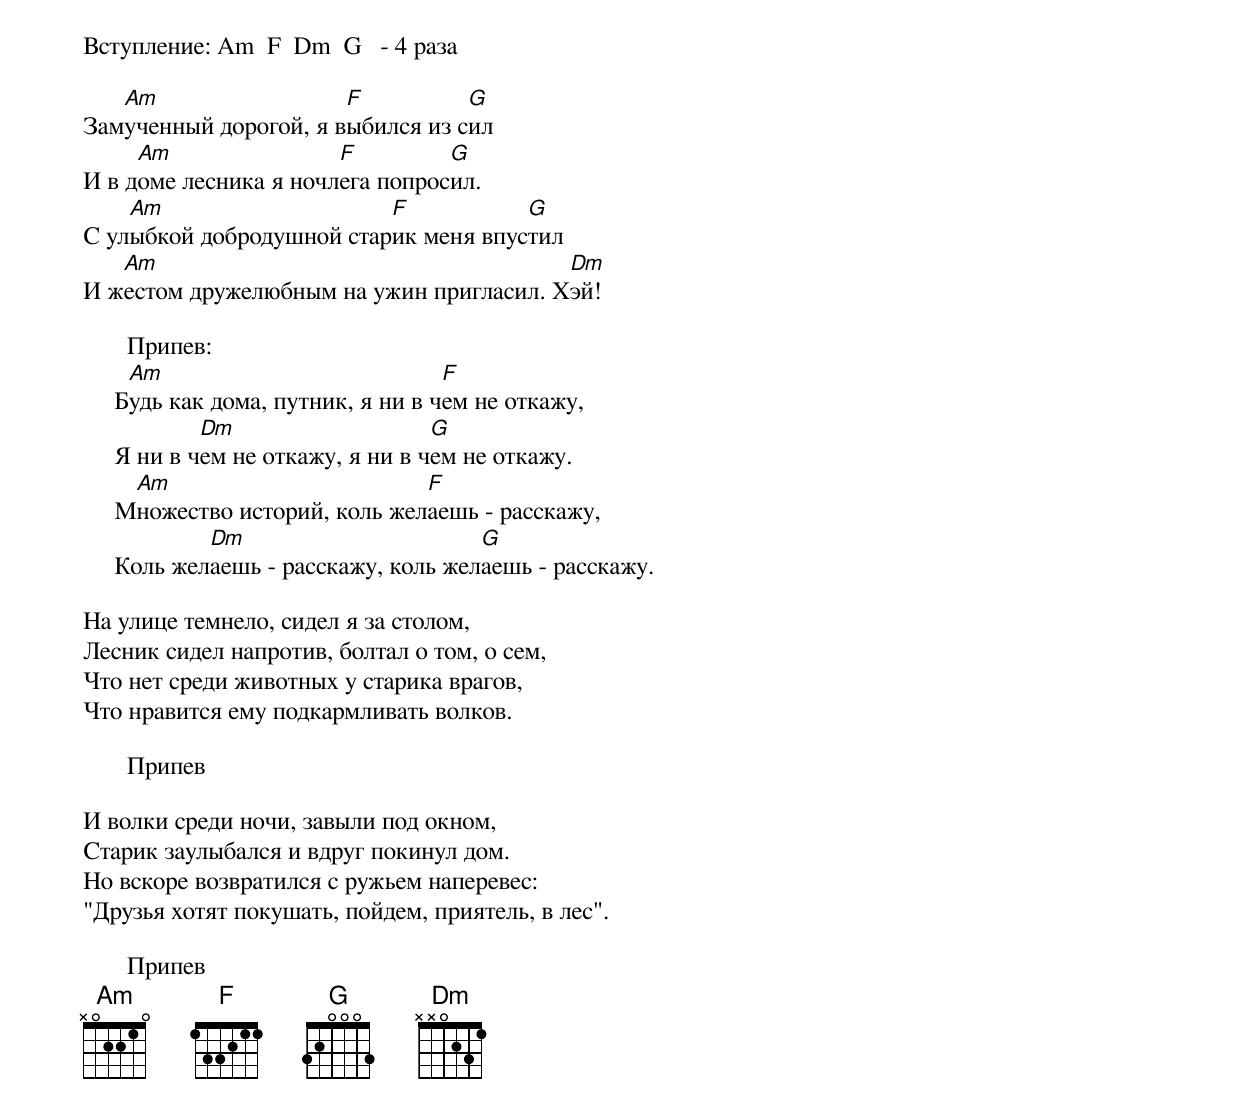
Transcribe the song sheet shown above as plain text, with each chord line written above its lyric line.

Вступление: Am  F  Dm  G   - 4 раза

   Am                  F          G
Замученный дорогой, я выбился из сил
     Am                F         G
И в доме лесника я ночлега попросил.
    Am                    F           G
С улыбкой добродушной старик меня впустил
   Am                                    Dm
И жестом дружелюбным на ужин пригласил. Хэй!

       Припев:
      Am                            F
     Будь как дома, путник, я ни в чем не откажу,
             Dm                    G
     Я ни в чем не откажу, я ни в чем не откажу.
      Am                        F
     Множество историй, коль желаешь - расскажу,
             Dm                       G
     Коль желаешь - расскажу, коль желаешь - расскажу.

На улице темнело, сидел я за столом,
Лесник сидел напротив, болтал о том, о сем,
Что нет среди животных у старика врагов,
Что нравится ему подкармливать волков.

       Припев

И волки среди ночи, завыли под окном,
Старик заулыбался и вдруг покинул дом.
Но вскоре возвратился с ружьем наперевес:
"Друзья хотят покушать, пойдем, приятель, в лес".

       Припев
